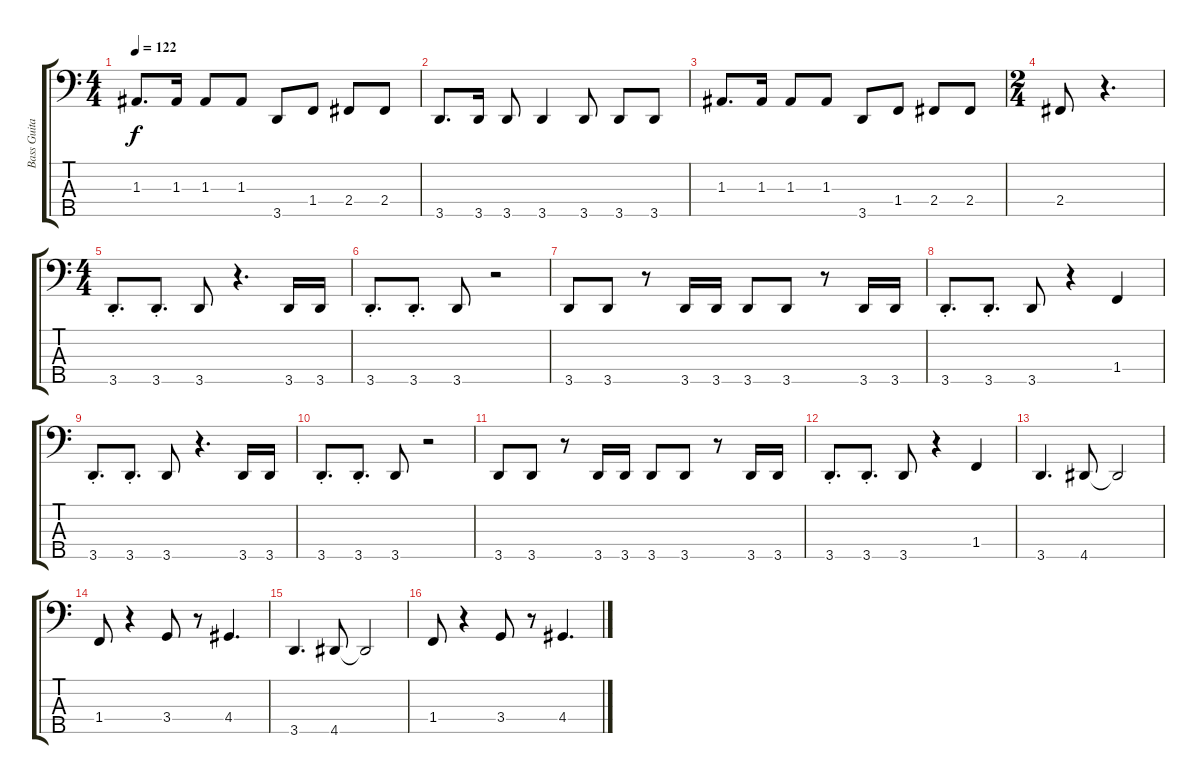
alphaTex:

\track ("Bass Guitar" "Bass Guita") {instrument electricbassfinger}
\staff {score tabs}
\tuning (G2 D2 A1 E1 B0) {hide}
\ts (4 4)
\tempo 122
\clef f4
\ks c
1.3.8{d dy f} 1.3.16 1.3.8 1.3.8 3.5.8 1.4.8 2.4.8 2.4.8 |
3.5.8{d} 3.5.16 3.5.8 3.5.4 3.5.8 3.5.8 3.5.8 |
1.3.8{d} 1.3.16 1.3.8 1.3.8 3.5.8 1.4.8 2.4.8 2.4.8 |
\ts (2 4)
2.4.8 r.4{d} |
\ts (4 4)
3.5{st}.8{d} 3.5{st}.8{d} 3.5.8 r.4{d} 3.5.16 3.5.16 |
3.5{st}.8{d} 3.5{st}.8{d} 3.5.8 r.2 |
3.5.8 3.5.8 r.8 3.5.16 3.5.16 3.5.8 3.5.8 r.8 3.5.16 3.5.16 |
3.5{st}.8{d} 3.5{st}.8{d} 3.5.8 r.4 1.4.4 |
3.5{st}.8{d} 3.5{st}.8{d} 3.5.8 r.4{d} 3.5.16 3.5.16 |
3.5{st}.8{d} 3.5{st}.8{d} 3.5.8 r.2 |
3.5.8 3.5.8 r.8 3.5.16 3.5.16 3.5.8 3.5.8 r.8 3.5.16 3.5.16 |
3.5{st}.8{d} 3.5{st}.8{d} 3.5.8 r.4 1.4.4 |
3.5.4{d} 4.5.8 4.5{t}.2 |
1.4.8 r.4 3.4.8 r.8 4.4.4{d} |
3.5.4{d} 4.5.8 4.5{t}.2 |
1.4.8 r.4 3.4.8 r.8 4.4.4{d}
